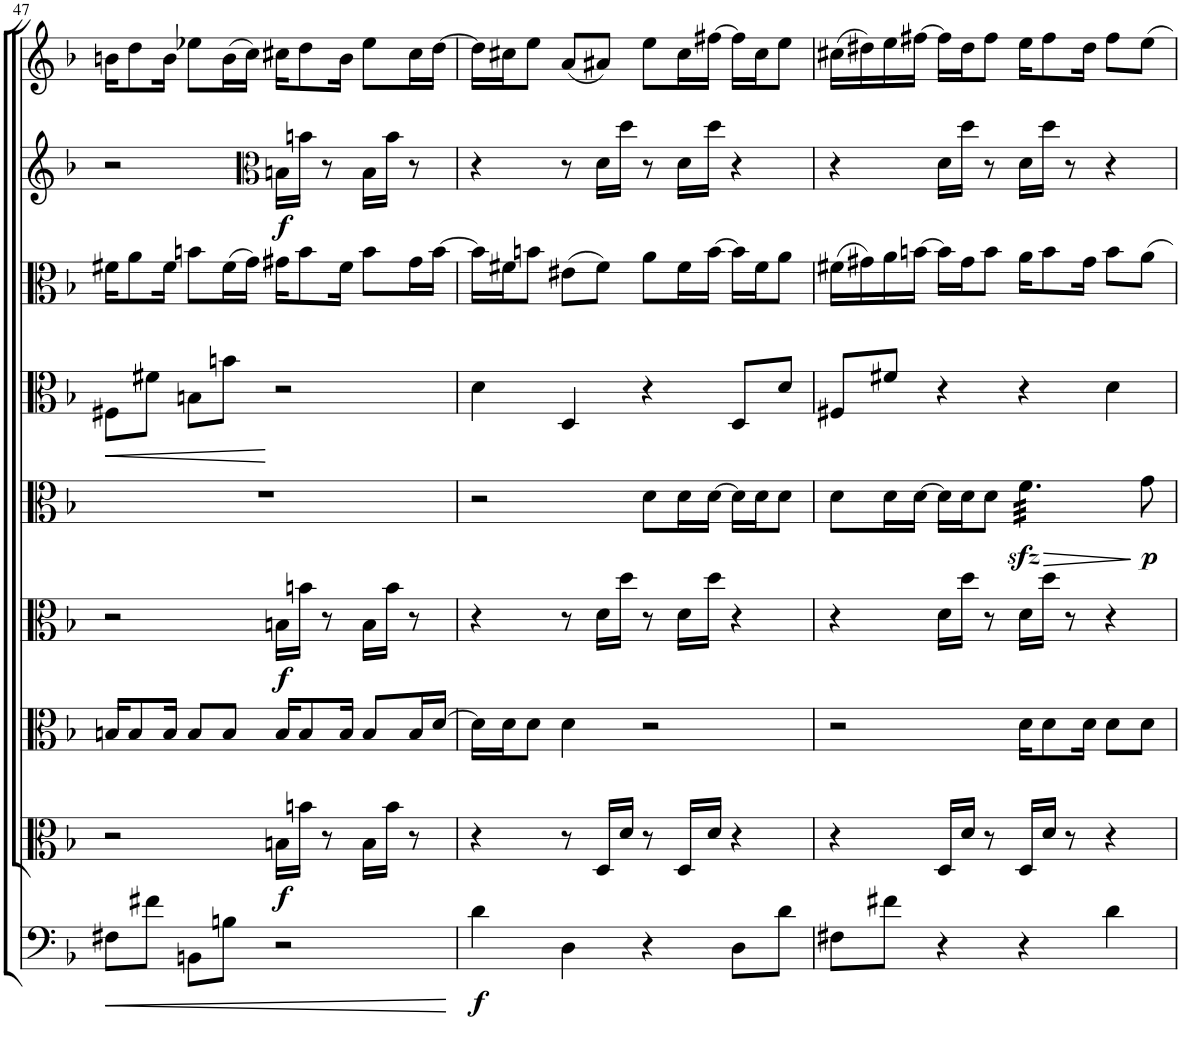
**kern	**dynam	**kern	**dynam	**kern	**kern	**dynam	**kern	**dynam	**kern	**dynam	**kern	**kern	**dynam	**kern
*part9	*part9	*part8	*part8	*part7	*part6	*part6	*part5	*part5	*part4	*part4	*part3	*part2	*part2	*part1
*staff9	*staff9	*staff8	*staff8	*staff7	*staff6	*staff6	*staff5	*staff5	*staff4	*staff4	*staff3	*staff2	*staff2	*staff1
*I"Bass	*	*I"Viola 8	*	*I"Viola 7	*I"Viola 6	*	*I"Viola 5	*	*I"Viola 4	*	*I"Viola 3	*I"Viola 2	*	*I"Viola 1
*	*	*I'Vla	*	*I'Vla	*I'Vla	*	*I'Vla	*	*I'Vla	*	*I'Vla	*I'Vla	*	*I'Vla
!!LO:PB:g=z
*clefF4	*	*clefC3	*	*clefC3	*clefC3	*	*clefC3	*	*clefC3	*	*clefC3	*clefG2	*	*clefG2
*k[b-]	*	*k[b-]	*	*k[b-]	*k[b-]	*	*k[b-]	*	*k[b-]	*	*k[b-]	*k[b-]	*	*k[b-]
*M4/4	*	*M4/4	*	*M4/4	*M4/4	*	*M4/4	*	*M4/4	*	*M4/4	*M4/4	*	*M4/4
*met(c)	*	*met(c)	*	*met(c)	*met(c)	*	*met(c)	*	*met(c)	*	*met(c)	*met(c)	*	*met(c)
=47	=47	=47	=47	=47	=47	=47	=47	=47	=47	=47	=47	=47	=47	=47
!	!LO:HP:b	!	!	!	!	!	!	!	!	!LO:HP:b	!	!	!	!
8F#X\L	<	2r	.	16Bn/KL	2r	.	1r	.	8F#X\L	<	16f#X\KL	2r	.	16bn\KL
.	.	.	.	8B/	.	.	.	.	.	.	8a\	.	.	8dd\
8f#X\J	.	.	.	.	.	.	.	.	8f#X\J	.	.	.	.	.
.	.	.	.	16B/Jk	.	.	.	.	.	.	16f#\Jk	.	.	16b\Jk
8BBn\L	.	.	.	8B/L	.	.	.	.	8Bn\L	.	8bn\L	.	.	8ee-X\L
8Bn\J	.	.	.	8B/J	.	.	.	.	8bn\J	.	(16f#\L	.	.	(16b\L
.	.	.	.	.	.	.	.	.	.	.	16g\JJ)	.	.	16cc\JJ)
*	*	*	*	*	*	*	*	*	*	*	*	*clefC3	*	*
!	!	!	!LO:DY:b	!	!	!LO:DY:b	!	!	!	!	!	!	!LO:DY:b	!
2r	.	16Bn\LL	f	16B/KL	16Bn\LL	f	.	.	2r	[	16g#X\KL	16Bn\LL	f	16cc#X\KL
.	.	16bn\JJ	.	8B/	16bn\JJ	.	.	.	.	.	8b\	16bn\JJ	.	8dd\
.	.	8r	.	.	8r	.	.	.	.	.	.	8r	.	.
.	.	.	.	16B/Jk	.	.	.	.	.	.	16f#\Jk	.	.	16b\Jk
.	.	16B\LL	.	8B/L	16B\LL	.	.	.	.	.	8b\L	16B\LL	.	8ee-\L
.	.	16b\JJ	.	.	16b\JJ	.	.	.	.	.	.	16b\JJ	.	.
.	.	8r	.	16B/L	8r	.	.	.	.	.	16g#\L	8r	.	16cc#\L
.	.	.	.	[16d/JJ	.	.	.	.	.	.	[16b\JJ	.	.	[16dd\JJ
.	[	.	.	.	.	.	.	.	.	.	.	.	.	.
=48	=48	=48	=48	=48	=48	=48	=48	=48	=48	=48	=48	=48	=48	=48
!	!LO:DY:b	!	!	!	!	!	!	!	!	!	!	!	!	!
4d\	f	4r	.	16d\LL]	4r	.	2r	.	4d\	.	16b\LL]	4r	.	16dd\LL]
.	.	.	.	16d\J	.	.	.	.	.	.	16f#X\J	.	.	16cc#X\J
.	.	.	.	8d\J	.	.	.	.	.	.	8bn\J	.	.	8ee\J
4D\	.	8r	.	4d\	8r	.	.	.	4D/	.	(8e#X\L	8r	.	(8a/L
.	.	16D/LL	.	.	16d\LL	.	.	.	.	.	8f#\J)	16d\LL	.	8a#X/J)
.	.	16d/JJ	.	.	16dd\JJ	.	.	.	.	.	.	16dd\JJ	.	.
4r	.	8r	.	2r	8r	.	8d\L	.	4r	.	8a\L	8r	.	8ee\L
.	.	16D/LL	.	.	16d\LL	.	16d\L	.	.	.	16f#\L	16d\LL	.	16cc#\L
.	.	16d/JJ	.	.	16dd\JJ	.	[16d\JJ	.	.	.	[16b\JJ	16dd\JJ	.	[16ff#X\JJ
8D\L	.	4r	.	.	4r	.	16d\LL]	.	8D/L	.	16b\LL]	4r	.	16ff#\LL]
.	.	.	.	.	.	.	16d\J	.	.	.	16f#\J	.	.	16cc#\J
8d\J	.	.	.	.	.	.	8d\J	.	8d/J	.	8a\J	.	.	8ee\J
=49	=49	=49	=49	=49	=49	=49	=49	=49	=49	=49	=49	=49	=49	=49
8F#X\L	.	4r	.	2r	4r	.	8d\L	.	8F#X/L	.	(16f#X\LL	4r	.	(16cc#X\LL
.	.	.	.	.	.	.	.	.	.	.	16g#X\)	.	.	16dd#X\)
8f#X\J	.	.	.	.	.	.	16d\L	.	8f#X/J	.	16a\	.	.	16ee\
.	.	.	.	.	.	.	[16d\JJ	.	.	.	[16bn\JJ	.	.	[16ff#X\JJ
4r	.	16D/LL	.	.	16d\LL	.	16d\LL]	.	4r	.	16b\LL]	16d\LL	.	16ff#\LL]
.	.	16d/JJ	.	.	16dd\JJ	.	16d\J	.	.	.	16g#\J	16dd\JJ	.	16dd#\J
.	.	8r	.	.	8r	.	8d\J	.	.	.	8b\J	8r	.	8ff#\J
!	!	!	!	!	!	!	!	!LO:HP:b	!	!	!	!	!	!
*	*	*	*	*	*	*	*tremolo	*	*	*	*	*	*	*
4r	.	16D/LL	.	16d\KL	16d\LL	.	32fzz<\LLL	>	4r	.	16a\KL	16d\LL	.	16ee\KL
.	.	.	.	.	.	.	32fzz<\	.	.	.	.	.	.	.
.	.	16d/JJ	.	8d\	16dd\JJ	.	32fzz<\	.	.	.	8b\	16dd\JJ	.	8ff#\
.	.	.	.	.	.	.	32fzz<\	.	.	.	.	.	.	.
.	.	8r	.	.	8r	.	32fzz<\	.	.	.	.	8r	.	.
.	.	.	.	.	.	.	32fzz<\	.	.	.	.	.	.	.
.	.	.	.	16d\Jk	.	.	32fzz<\	.	.	.	16g#\Jk	.	.	16dd#\Jk
.	.	.	.	.	.	.	32fzz<\	.	.	.	.	.	.	.
4d\	.	4r	.	8d\L	4r	.	32fzz<\	.	4d\	.	8b\L	4r	.	8ff#\L
.	.	.	.	.	.	.	32fzz<\	.	.	.	.	.	.	.
.	.	.	.	.	.	.	32fzz<\	.	.	.	.	.	.	.
.	.	.	.	.	.	.	32fzz<\JJJ	.	.	.	.	.	.	.
*	*	*	*	*	*	*	*Xtremolo	*	*	*	*	*	*	*
!	!	!	!	!	!	!	!	!LO:DY:n=1:b	!	!	!	!	!	!
.	.	.	.	8d\J	.	.	8g\	] p	.	.	8a\J	.	.	8ee\J
=	=	=	=	=	=	=	=	=	=	=	=	=	=	=
*-	*-	*-	*-	*-	*-	*-	*-	*-	*-	*-	*-	*-	*-	*-
